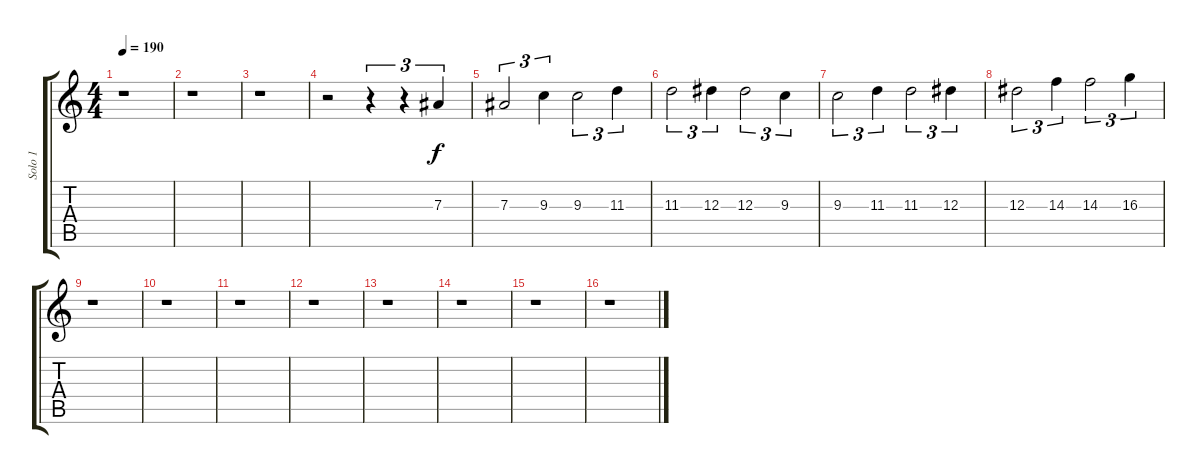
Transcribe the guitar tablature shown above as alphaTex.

\track ("Solo 1" "Solo 1") {instrument distortionguitar}
\staff {score tabs}
\tuning (C4 G3 Eb3 Bb2 F2 C2) {hide}
\ts (4 4)
\tempo 190
\clef g2
\ks c
r.1{dy f} |
r.1 |
r.1 |
r.2 r.4{tu (3 2)} r.4{tu (3 2)} 7.3.4{tu (3 2)} |
7.3.2{tu (3 2)} 9.3.4{tu (3 2)} 9.3.2{tu (3 2)} 11.3.4{tu (3 2)} |
11.3.2{tu (3 2)} 12.3.4{tu (3 2)} 12.3.2{tu (3 2)} 9.3.4{tu (3 2)} |
9.3.2{tu (3 2)} 11.3.4{tu (3 2)} 11.3.2{tu (3 2)} 12.3.4{tu (3 2)} |
12.3.2{tu (3 2)} 14.3.4{tu (3 2)} 14.3.2{tu (3 2)} 16.3.4{tu (3 2)} |
r.1 |
r.1 |
r.1 |
r.1 |
r.1 |
r.1 |
r.1 |
r.1
